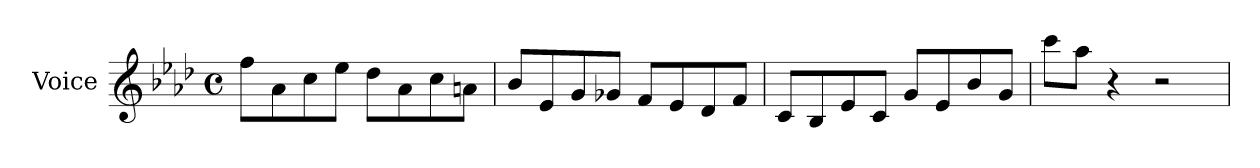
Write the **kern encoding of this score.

**kern
*part1
*staff1
*I"Voice
*I'Voice
*clefG2
*k[b-e-a-d-]
*M4/4
*met(c)
=1
8ff\L
8a-\
8cc\
8ee-\J
8dd-\L
8a-\
8cc\
8an\J
=2
8b-/L
8e-/
8g/
8g-X/J
8f/L
8e-/
8d-/
8f/J
=3
8c/L
8B-/
8e-/
8c/J
8g/L
8e-/
8b-/
8g/J
=4
8ccc\L
8aa-\J
4r
2rcc
=
*-
